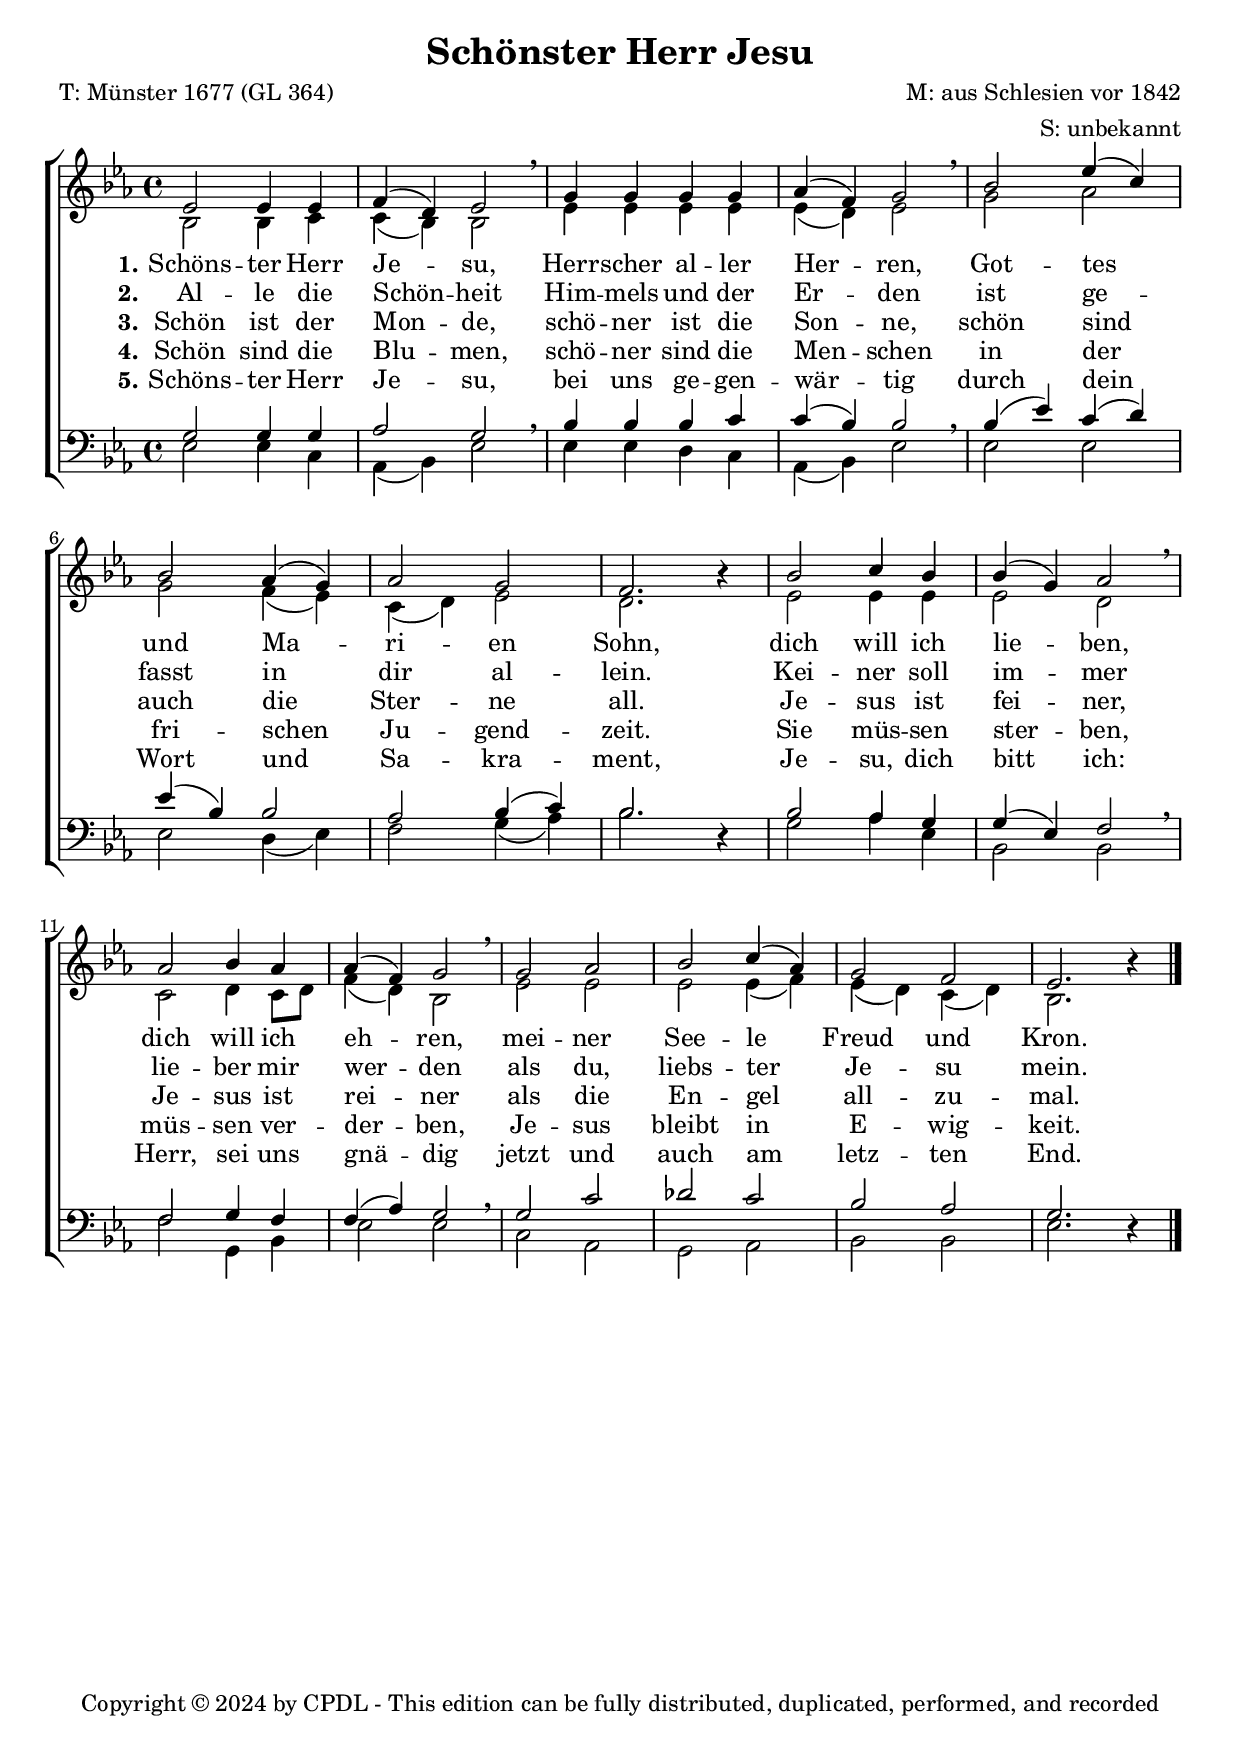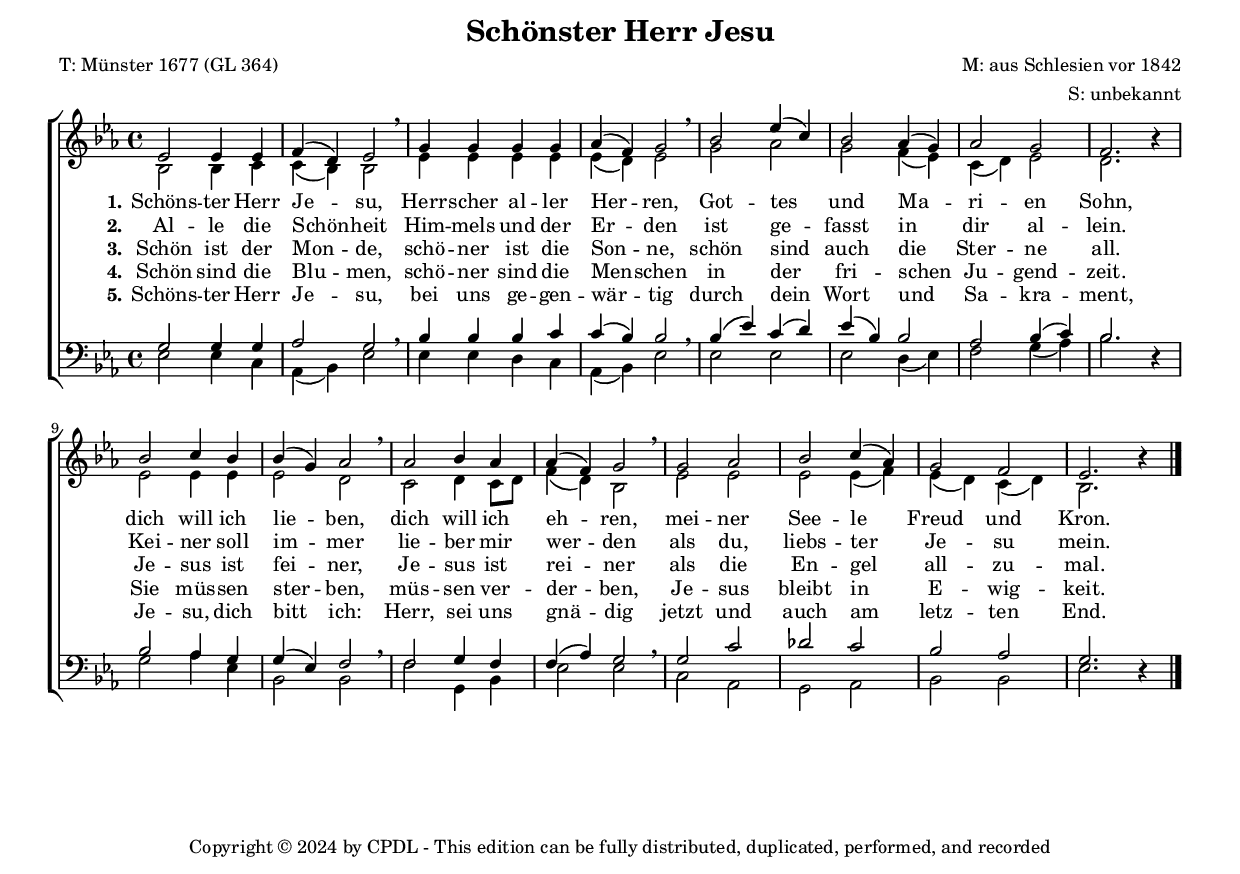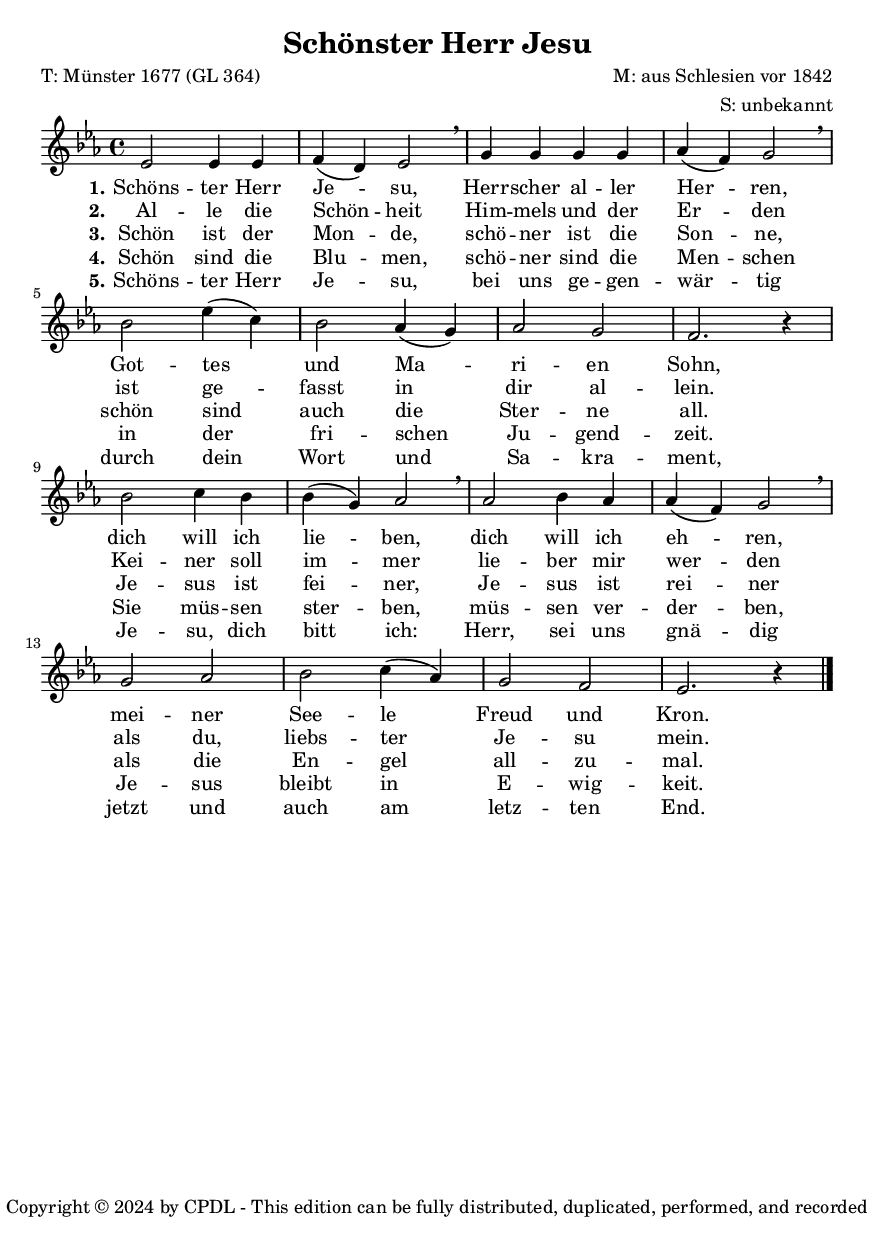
\version "2.24.0"
\language "deutsch"

\header {
  title = "Schönster Herr Jesu"
  composer = "M: aus Schlesien vor 1842"
  arranger = "S: unbekannt"
  poet = "T: Münster 1677 (GL 364)"
  % Remove default LilyPond tagline
  %tagline = ##f
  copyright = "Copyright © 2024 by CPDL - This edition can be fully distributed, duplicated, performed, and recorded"

}

global = {
  \key es \major
  \time 4/4
}

\layout {
  \context { 
    \Staff 
    \consists Merge_rests_engraver
  }
}

soprano = \relative c' {
  \global
  % Music follows here.
  es2 4 4 | f( d) es2 \breathe | 
  g4 g g g | as( f) g2 \breathe | 
  b2 es4( c) | b2 as4( g) | as2 g f2. r4 
  %\break
  b2 c4 b | b( g) as2 \breathe | 
  as2 b4 as | as( f) g2 \breathe | 
  g2 as | b c4( as) g2 f | es2. r4 
  \bar "|."
  
}

alto = \relative c' {
  \global
  % Music follows here.
  b2 4 c | c( b) 2 | 
  es4 4 4 4 | 4( d) es2 | 
  g2 as | g f4( es) | c( d) es2 | d2. r4  
  
  es2 4 4 | 2 d | 
  c2 d4 c8 d | f4( d) b2 | 
  es2 2 | 2 4( f) | es(d) c( d) b2. r4
  
}

tenor = \relative c' {
  \global
  % Music follows here.
  g2 4 4 | as2 g | 
  b4 b b c | c( b) b2 | 
  b4( es) c( d) | es( b) b2 | as b4( c) | b2. r4 | 
  
  b2 as4 g | g( es) f2 | 
  f2 g4 f | f( as) g2 |
  g2 c | des c | b as g2. r4
}

bass = \relative c {
  \global
  % Music follows here.
  es2 4 c | as( b) es2 \breathe | 
  es4 4 d c | as( b) es2 \breathe | 
  es2 2 | 2 d4( es) | f2 g4( as) b2. r4  
  
  g2 as4 es | b2 2 \breathe | 
  f' g,4 b | es2 2 \breathe | 
  c2 as | g as | b b | es2. r4 
}

verseOne = \lyricmode {
  \set stanza = "1."
  % Lyrics follow here.
  Schöns -- ter Herr Je -- su,
  Herr -- scher al -- ler Her -- ren,
  Got -- tes und Ma -- ri -- en Sohn,
  dich will ich lie -- ben,
  dich will ich eh -- ren,
  mei -- ner See -- le Freud und Kron. 
}

verseTwo = \lyricmode {
  \set stanza = "2."
  % Lyrics follow here.
  Al -- le die Schön -- heit
  Him -- mels und der Er -- den
  ist ge -- fasst in dir al -- lein.
  Kei -- ner soll im -- mer
  lie -- ber mir wer -- den
  als du, liebs -- ter Je -- su mein.
}

verseThree = \lyricmode {
  \set stanza = "3."
  % Lyrics follow here.
  Schön ist der Mon -- de,
  schö -- ner ist die Son -- ne,
  schön sind auch die Ster -- ne all.
  Je -- sus ist fei -- ner,
  Je -- sus ist rei -- ner
  als die En -- gel all -- zu -- mal. 
}

verseFour = \lyricmode {
  \set stanza = "4."
  Schön sind die Blu -- men,
  schö -- ner sind die Men -- schen
  in der fri -- schen Ju -- gend -- zeit.
  Sie müs -- sen ster -- ben,
  müs -- sen ver -- der -- ben,
  Je -- sus bleibt in E -- wig -- keit. 
}

verseFive = \lyricmode {
  \set stanza = "5."
  Schöns -- ter Herr Je -- su,
  bei uns ge -- gen -- wär -- tig
  durch dein Wort und Sa -- kra -- ment,
  Je -- su, dich bitt ich:
  Herr, sei uns gnä -- dig
  jetzt und auch am letz -- ten End. 
}

\book {
  \paper { 
    indent = 0
    system-count = 3
  }
  \score {
    \new ChoirStaff <<
      \new Staff \with {
        midiInstrument = "choir aahs"
      } <<
        \new Voice = "soprano" { \voiceOne \soprano }
        \new Voice = "alto" { \voiceTwo \alto }
      >>
      \new Lyrics \with {
        \override VerticalAxisGroup.staff-affinity = #CENTER
      } \lyricsto "soprano" \verseOne
      \new Lyrics \with {
        \override VerticalAxisGroup.staff-affinity = #CENTER
      } \lyricsto "soprano" \verseTwo
      \new Lyrics \with {
        \override VerticalAxisGroup.staff-affinity = #CENTER
      } \lyricsto "soprano" \verseThree
      \new Lyrics \with {
        \override VerticalAxisGroup.staff-affinity = #CENTER
      } \lyricsto "soprano" \verseFour
      \new Lyrics \with {
        \override VerticalAxisGroup.staff-affinity = #CENTER
      } \lyricsto "soprano" \verseFive
      \new Staff \with {
        midiInstrument = "choir aahs"
      } <<
        \clef bass
        \new Voice = "tenor" { \voiceOne \tenor }
        \new Voice = "bass" { \voiceTwo \bass }
      >>
    >>
    \layout { }
    \midi {
      \context { \Staff \remove "Staff_performer" }
      \context { \Voice \consists "Staff_performer" }
      \tempo 4=108
    }
  }
}


\book {
  \bookOutputSuffix "a5"
  \paper { 
    #(set-paper-size "a5landscape") 
    #(layout-set-staff-size 16)
    indent = 0
    %ragged-last-bottom = ##f
  }
  \score {
    \new ChoirStaff <<
      \new Staff \with {
        midiInstrument = "choir aahs"
      } <<
        \new Voice = "soprano" { \voiceOne \soprano }
        \new Voice = "alto" { \voiceTwo \alto }
      >>
      \new Lyrics \with {
        \override VerticalAxisGroup.staff-affinity = #CENTER
      } \lyricsto "soprano" \verseOne
      \new Lyrics \with {
        \override VerticalAxisGroup.staff-affinity = #CENTER
      } \lyricsto "soprano" \verseTwo
      \new Lyrics \with {
        \override VerticalAxisGroup.staff-affinity = #CENTER
      } \lyricsto "soprano" \verseThree
      \new Lyrics \with {
        \override VerticalAxisGroup.staff-affinity = #CENTER
      } \lyricsto "soprano" \verseFour
      \new Lyrics \with {
        \override VerticalAxisGroup.staff-affinity = #CENTER
      } \lyricsto "soprano" \verseFive
      \new Staff \with {
        midiInstrument = "choir aahs"
      } <<
        \clef bass
        \new Voice = "tenor" { \voiceOne \tenor }
        \new Voice = "bass" { \voiceTwo \bass }
      >>
    >>
    \layout { }
  }
}


\book {
  \bookOutputSuffix "leadsheet"
  \paper { 
    #(set-paper-size "a5") 
    #(layout-set-staff-size 16)
    indent = 0
    
    system-count = 4
  }
  \score {
    \new Staff \with {
      midiInstrument = "choir aahs"
    } { \soprano }
    \addlyrics { \verseOne }
    \addlyrics { \verseTwo }
    \addlyrics { \verseThree }
    \addlyrics { \verseFour }
    \addlyrics { \verseFive }
    \layout { }
  }
}
